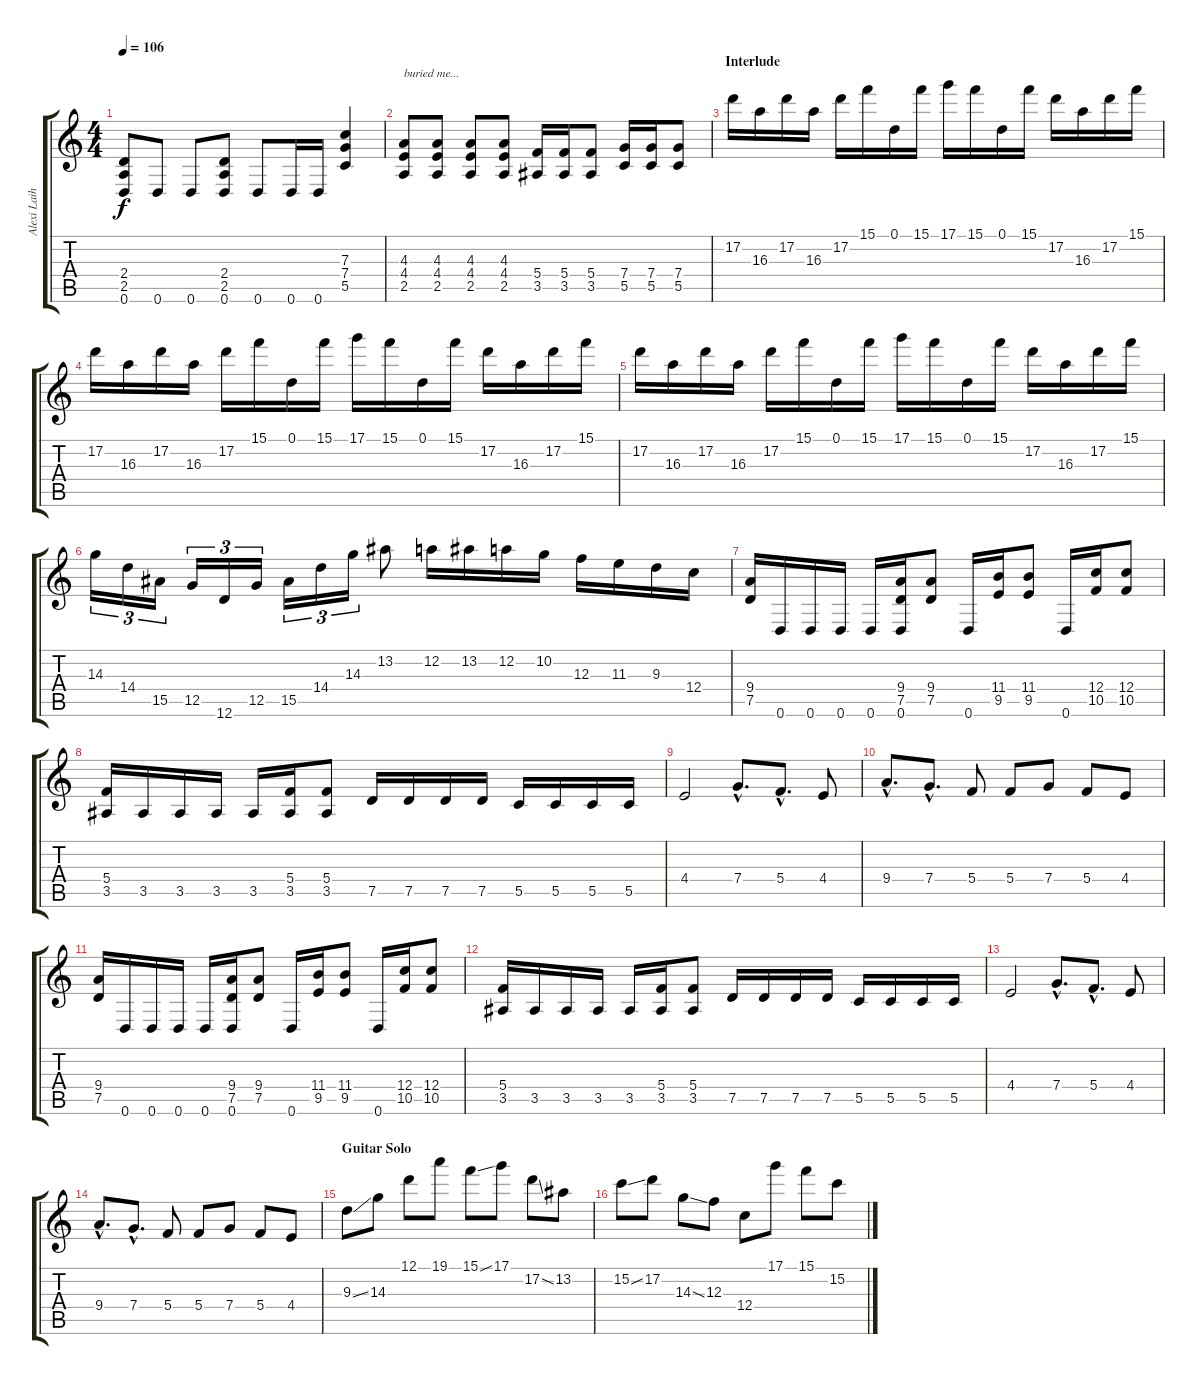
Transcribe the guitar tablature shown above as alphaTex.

\track ("Alexi Laiho" "Alexi Laih") {instrument distortionguitar}
\staff {score tabs}
\tuning (D4 A3 F3 C3 G2 D2) {hide}
\ts (4 4)
\tempo 106
\clef g2
\ks c
(2.4 2.5 0.6).8{dy f} 0.6.8 0.6.8 (2.4 2.5 0.6).8 0.6.8 0.6.16 0.6.16 (7.3 7.4 5.5).4 |
(4.3 4.4 2.5).8{txt "buried me..."} (4.3 4.4 2.5).8 (4.3 4.4 2.5).8 (4.3 4.4 2.5).8 (5.4 3.5).16 (5.4 3.5).16 (5.4 3.5).8 (7.4 5.5).16 (7.4 5.5).16 (7.4 5.5).8 |
\section ("" "Interlude")
17.2.16 16.3.16 17.2.16 16.3.16 17.2.16 15.1.16 0.1.16 15.1.16 17.1.16 15.1.16 0.1.16 15.1.16 17.2.16 16.3.16 17.2.16 15.1.16 |
17.2.16 16.3.16 17.2.16 16.3.16 17.2.16 15.1.16 0.1.16 15.1.16 17.1.16 15.1.16 0.1.16 15.1.16 17.2.16 16.3.16 17.2.16 15.1.16 |
17.2.16 16.3.16 17.2.16 16.3.16 17.2.16 15.1.16 0.1.16 15.1.16 17.1.16 15.1.16 0.1.16 15.1.16 17.2.16 16.3.16 17.2.16 15.1.16 |
14.3.16{tu (3 2)} 14.4.16{tu (3 2)} 15.5.16{tu (3 2)} 12.5.16{tu (3 2)} 12.6.16{tu (3 2)} 12.5.16{tu (3 2)} 15.5.16{tu (3 2)} 14.4.16{tu (3 2)} 14.3.16{tu (3 2)} 13.2.8 12.2.16 13.2.16 12.2.16 10.2.16 12.3.16 11.3.16 9.3.16 12.4.16 |
(9.4 7.5).16 0.6.16 0.6.16 0.6.16 0.6.16 (9.4 7.5 0.6).16 (9.4 7.5).8 0.6.16 (11.4 9.5).16 (11.4 9.5).8 0.6.16 (12.4 10.5).16 (12.4 10.5).8 |
(5.4 3.5).16 3.5.16 3.5.16 3.5.16 3.5.16 (5.4 3.5).16 (5.4 3.5).8 7.5.16 7.5.16 7.5.16 7.5.16 5.5.16 5.5.16 5.5.16 5.5.16 |
4.4.2 7.4{hac}.8{d} 5.4{hac}.8{d} 4.4.8 |
9.4{hac}.8{d} 7.4{hac}.8{d} 5.4.8 5.4.8 7.4.8 5.4.8 4.4.8 |
(9.4 7.5).16 0.6.16 0.6.16 0.6.16 0.6.16 (9.4 7.5 0.6).16 (9.4 7.5).8 0.6.16 (11.4 9.5).16 (11.4 9.5).8 0.6.16 (12.4 10.5).16 (12.4 10.5).8 |
(5.4 3.5).16 3.5.16 3.5.16 3.5.16 3.5.16 (5.4 3.5).16 (5.4 3.5).8 7.5.16 7.5.16 7.5.16 7.5.16 5.5.16 5.5.16 5.5.16 5.5.16 |
4.4.2 7.4{hac}.8{d} 5.4{hac}.8{d} 4.4.8 |
9.4{hac}.8{d} 7.4{hac}.8{d} 5.4.8 5.4.8 7.4.8 5.4.8 4.4.8 |
\section ("" "Guitar Solo")
9.3{ss}.8 14.3.8 12.1.8 19.1.8 15.1{ss}.8 17.1.8 17.2{ss}.8 13.2.8 |
15.2{ss}.8 17.2.8 14.3{ss}.8 12.3.8 12.4.8 17.1.8 15.1.8 15.2.8
